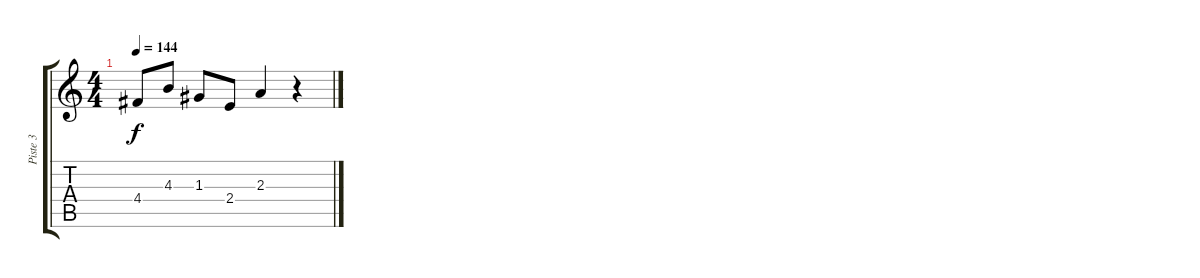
\track ("Piste 3" "Piste 3") {instrument overdrivenguitar}
\staff {score tabs}
\tuning (E4 B3 G3 D3 A2 E2) {hide}
\ts (4 4)
\tempo 144
\clef g2
\ks c
4.4.8{dy f} 4.3.8 1.3.8 2.4.8 2.3.4 r.4
